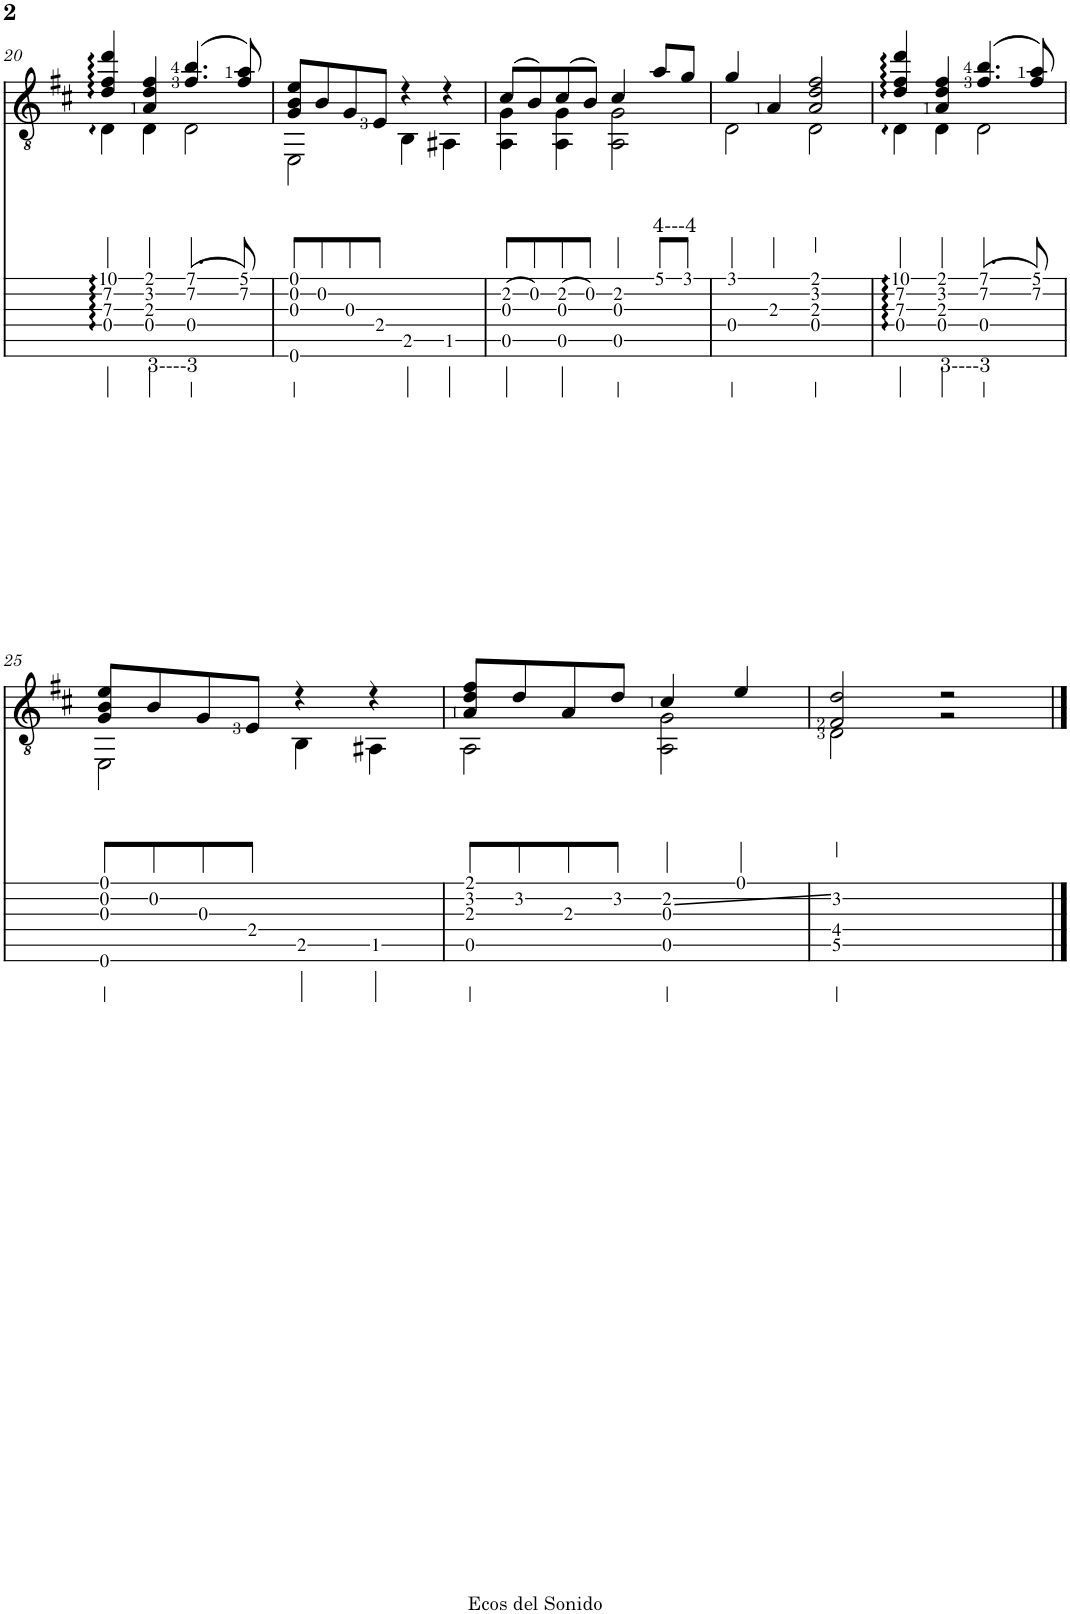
**kern	**kern
*part2	*part1
*staff2	*staff1
*I"Chitarra classica (Intavolatura)	*I"Classical Guitar
!!LO:PB:g=z
*	*clefGv2
*k[f#c#]	*k[f#c#]
*M4/4	*M4/4
=20	=20
*^	*^
4d/ 4f#/ 4dd/	4D\	4d/ 4f#/ 4dd/	4D\
!LO:TX:b:t=3----3	!	!	!
4A/ 4d/ 4f#/	4D\	4A/ 4d/ 4f#/	4D\
(4.f#/ 4.b/	2D\	(4.f#/ 4.b/	2D\
8f#/ 8a/)	.	8f#/ 8a/)	.
=21	=21	=21	=21
8G/ 8B/ 8e/L	2EE\	8G/ 8B/ 8e/L	2EE\
8B/	.	8B/	.
8G/	.	8G/	.
8E/J	.	8E/J	.
4r	4BB\	4r	4BB\
4r	4AA#X\	4r	4AA#X\
=22	=22	=22	=22
(8c#/L	4AA\ 4G\	(8c#/L	4AA\ 4G\
8B/)	.	8B/)	.
(8c#/	4AA\ 4G\	(8c#/	4AA\ 4G\
8B/J)	.	8B/J)	.
4c#/	2AA\ 2G\	4c#/	2AA\ 2G\
!LO:TX:a:t=4---4	!	!	!
8a/L	.	8a/L	.
8g/J	.	8g/J	.
=23	=23	=23	=23
4g/	2D\	4g/	2D\
4A/	.	4A/	.
2A/ 2d/ 2f#/	2D\	2A/ 2d/ 2f#/	2D\
=24	=24	=24	=24
4d/ 4f#/ 4dd/	4D\	4d/ 4f#/ 4dd/	4D\
!LO:TX:b:t=3----3	!	!	!
4A/ 4d/ 4f#/	4D\	4A/ 4d/ 4f#/	4D\
(4.f#/ 4.b/	2D\	(4.f#/ 4.b/	2D\
8f#/ 8a/)	.	8f#/ 8a/)	.
!!LO:LB:g=z	!!
=25	=25	=25	=25
8G/ 8B/ 8e/L	2EE\	8G/ 8B/ 8e/L	2EE\
8B/	.	8B/	.
8G/	.	8G/	.
8E/J	.	8E/J	.
4r	4BB\	4r	4BB\
4r	4AA#X\	4r	4AA#X\
=26	=26	=26	=26
8A/ 8d/ 8f#/L	2AA\	8A/ 8d/ 8f#/L	2AA\
8d/	.	8d/	.
8A/	.	8A/	.
8d/J	.	8d/J	.
4c#/	2AA\ 2G\	4c#/	2AA\ 2G\
4e/	.	4e/	.
=27	=27	=27	=27
2F#/ 2d/	2D\	2F#/ 2d/	2D\
2r	2r	2r	2r
*v	*v	*	*
*	*v	*v
==	==
*-	*-
